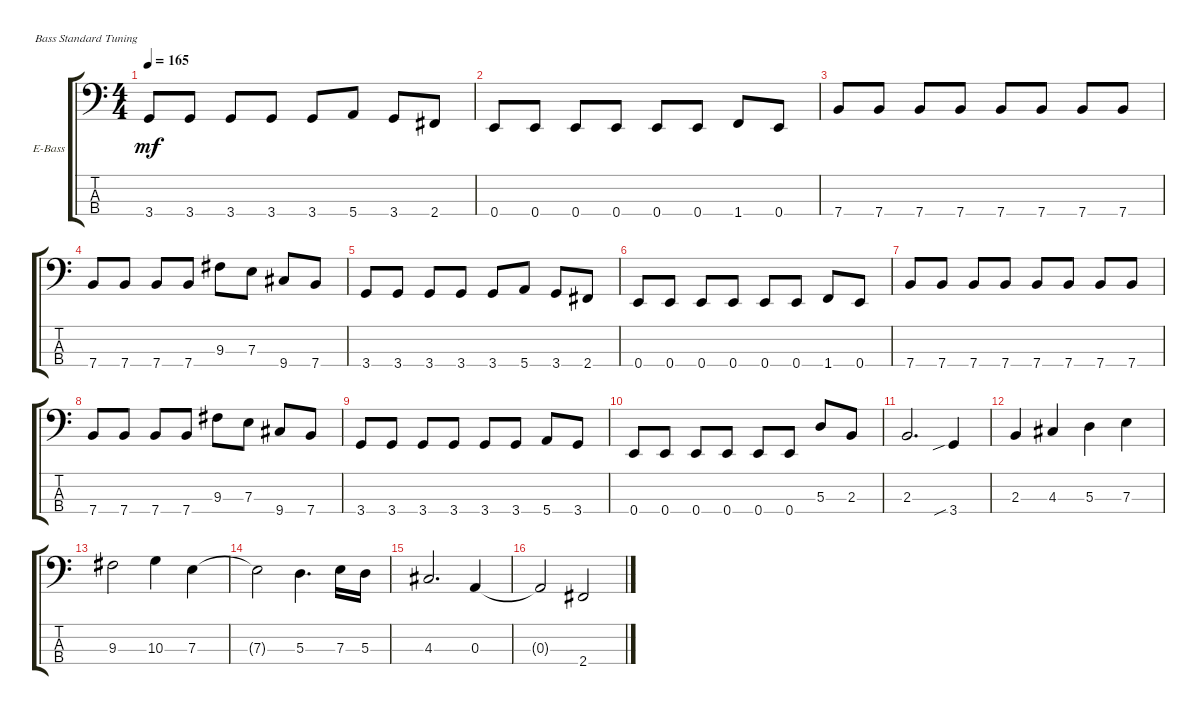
\defaultSystemsLayout 4
\bracketExtendMode groupsimilarinstruments
\firstSystemTrackNameOrientation horizontal
\otherSystemsTrackNameOrientation horizontal
\track ("Electric Bass" "E-Bass") {instrument electricbassfinger}
\staff {score tabs}
\tuning (G2 D2 A1 E1)
\ts (4 4)
\tempo 165
\clef f4
\ks c
3.4.8{dy mf} 3.4.8 3.4.8 3.4.8 3.4.8 5.4.8 3.4.8 2.4.8 |
0.4.8 0.4.8 0.4.8 0.4.8 0.4.8 0.4.8 1.4.8 0.4.8 |
7.4.8 7.4.8 7.4.8 7.4.8 7.4.8 7.4.8 7.4.8 7.4.8 |
7.4.8 7.4.8 7.4.8 7.4.8 9.3.8 7.3.8 9.4.8 7.4.8 |
3.4.8 3.4.8 3.4.8 3.4.8 3.4.8 5.4.8 3.4.8 2.4.8 |
0.4.8 0.4.8 0.4.8 0.4.8 0.4.8 0.4.8 1.4.8 0.4.8 |
7.4.8 7.4.8 7.4.8 7.4.8 7.4.8 7.4.8 7.4.8 7.4.8 |
7.4.8 7.4.8 7.4.8 7.4.8 9.3.8 7.3.8 9.4.8 7.4.8 |
3.4.8 3.4.8 3.4.8 3.4.8 3.4.8 3.4.8 5.4.8 3.4.8 |
0.4.8 0.4.8 0.4.8 0.4.8 0.4.8 0.4.8 5.3.8 2.3.8 |
2.3.2{d} 3.4{sib}.4 |
2.3.4 4.3.4 5.3.4 7.3.4 |
9.3.2 10.3.4 7.3.4 |
7.3{t}.2 5.3.4{d} 7.3.16 5.3.16 |
4.3.2{d} 0.3.4 |
0.3{t}.2 2.4.2
